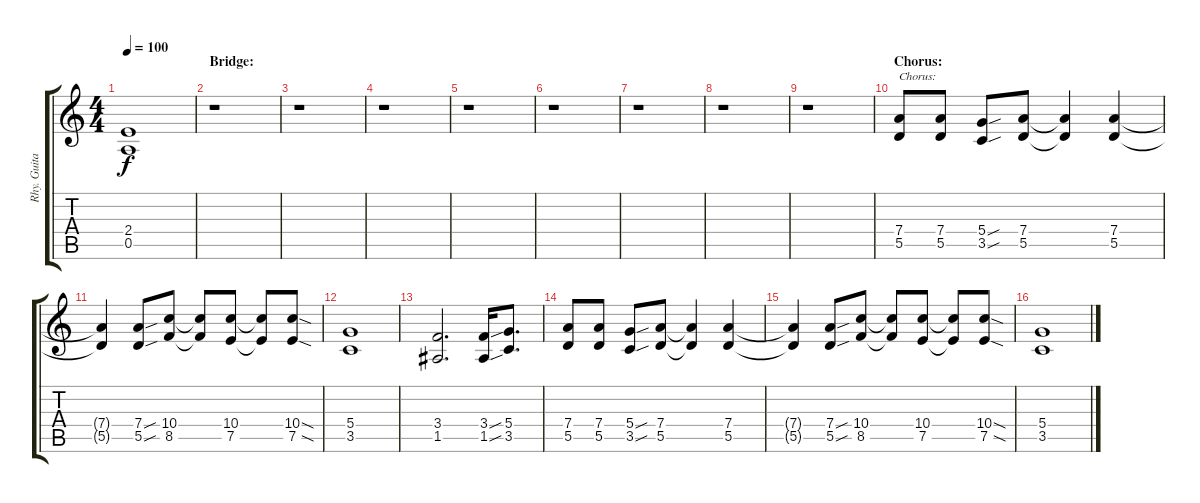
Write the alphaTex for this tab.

\track ("Rhy. Guitar 2" "Rhy. Guita") {instrument distortionguitar}
\staff {score tabs}
\tuning (E4 B3 G3 D3 A2 E2) {hide}
\ts (4 4)
\tempo 100
\clef g2
\ks c
(2.4{t} 0.5{t}).1{dy f} |
\section ("" "Bridge:")
r.1 |
r.1 |
r.1 |
r.1 |
r.1 |
r.1 |
r.1 |
r.1 |
\section ("" "Chorus:")
(7.4 5.5).8{txt "Chorus:"} (7.4 5.5).8 (5.4{sou} 3.5{sou}).8 (7.4 5.5).8 (7.4{t} 5.5{t}).4 (7.4 5.5).4 |
(7.4{t} 5.5{t}).4 (7.4{sou} 5.5{sou}).8 (10.4 8.5).8 (10.4{t} 8.5{t}).8 (10.4 7.5).8 (10.4{t} 7.5{t}).8 (10.4{sod} 7.5{sod}).8 |
(5.4 3.5).1 |
(3.4 1.5).2{d} (3.4{sou} 1.5{sou}).16 (5.4 3.5).8{d} |
(7.4 5.5).8 (7.4 5.5).8 (5.4{sou} 3.5{sou}).8 (7.4 5.5).8 (7.4{t} 5.5{t}).4 (7.4 5.5).4 |
(7.4{t} 5.5{t}).4 (7.4{sou} 5.5{sou}).8 (10.4 8.5).8 (10.4{t} 8.5{t}).8 (10.4 7.5).8 (10.4{t} 7.5{t}).8 (10.4{sod} 7.5{sod}).8 |
(5.4 3.5).1
